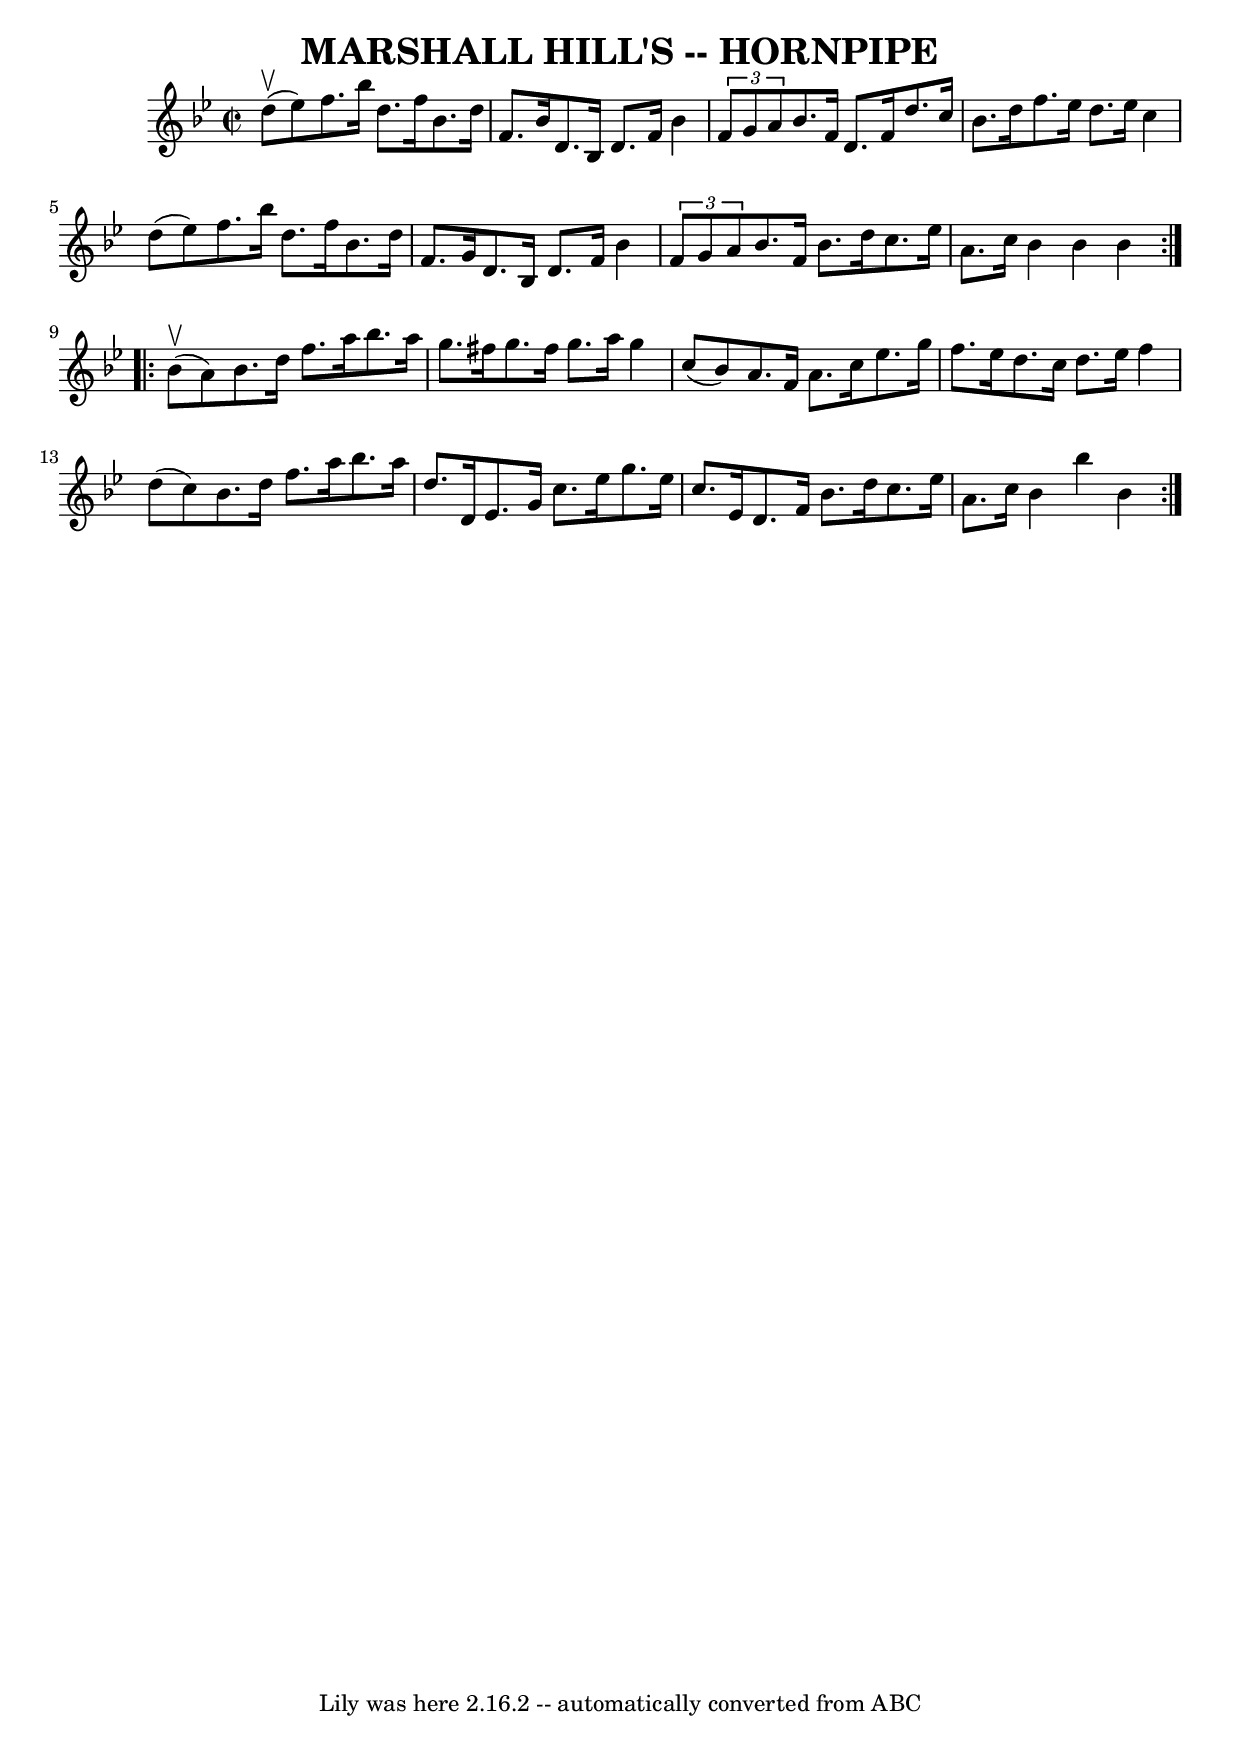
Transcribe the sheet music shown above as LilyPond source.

\version "2.7.40"
\include "Mammoth.ily"
\header {
	%% book = "Ryan's Mammoth Collection of Fiddle Tunes"
	crossRefNumber = "1"
	footnotes = ""
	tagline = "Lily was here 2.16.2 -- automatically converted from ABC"
	title = "MARSHALL HILL'S -- HORNPIPE"
}
voicedefault =  {


\repeat volta 2 {
\override Staff.TimeSignature #'style = #'C
 \time 2/2 
\key bes \major d''8 (^\upbow ees''8)       |
   
f''8. bes''16 d''8. f''16 bes'8. d''16 f'8. bes'16    
|
 d'8. bes16 d'8. f'16 bes'4  \times 2/3 { f'8 g'8    
a'8  }   |
 bes'8. f'16 d'8. f'16 d''8. c''16 bes'8.  
 d''16    |
 f''8. ees''16 d''8. ees''16 c''4 d''8 (
ees''8)   |
     |
 f''8. bes''16 d''8. f''16    
bes'8. d''16 f'8. g'16    |
 d'8. bes16 d'8. f'16    
bes'4  \times 2/3 { f'8 g'8 a'8  }   |
 bes'8. f'16    
bes'8. d''16 c''8. ees''16 a'8. c''16    |
 bes'4    
bes'4 bes'4    }     \repeat volta 2 { bes'8 (^\upbow a'8)       
|
 bes'8. d''16 f''8. a''16 bes''8. a''16 g''8.    
fis''16    |
 g''8. fis''16 g''8. a''16 g''4 c''8 (
bes'8)   |
 a'8. f'16 a'8. c''16 ees''8. g''16    
f''8. ees''16    |
 d''8. c''16 d''8. ees''16 f''4    
d''8 (c''8)   |
     |
 bes'8. d''16 f''8. a''16   
 bes''8. a''16 d''8. d'16    |
 ees'8. g'16 c''8.    
ees''16 g''8. ees''16 c''8. ees'16    |
 d'8. f'16    
bes'8. d''16 c''8. ees''16 a'8. c''16    |
 bes'4    
bes''4 bes'4    }   
}

\score{
    <<

	\context Staff="default"
	{
	    \voicedefault 
	}

    >>
	\layout {
	}
	\midi {}
}
